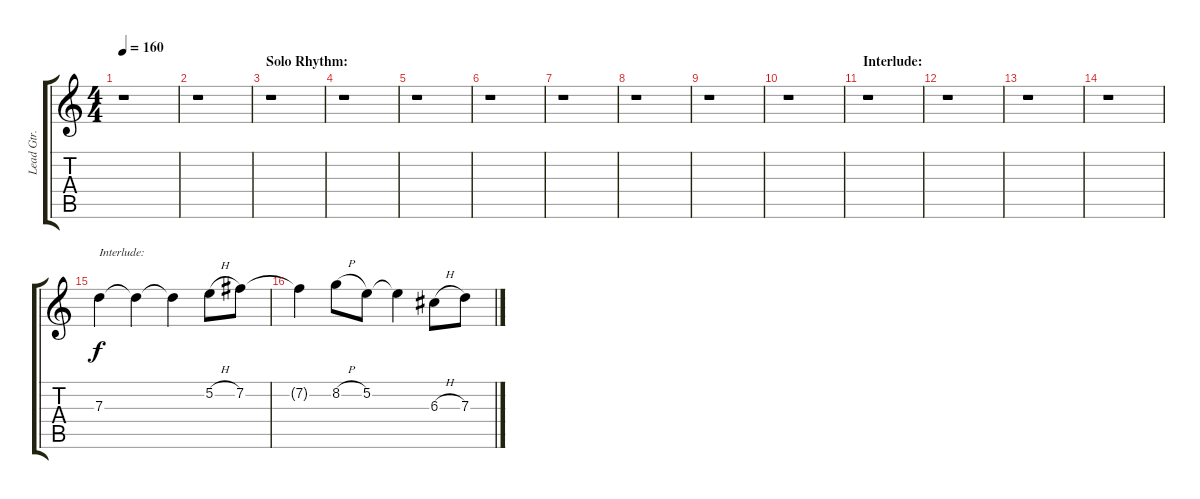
\track ("Lead Gtr. 2" "Lead Gtr. ") {instrument distortionguitar}
\staff {score tabs}
\tuning (E4 B3 G3 D3 A2 E2) {hide}
\ts (4 4)
\tempo 160
\clef g2
\ks c
r.1{dy f} |
r.1 |
\section ("" "Solo Rhythm:")
r.1 |
r.1 |
r.1 |
r.1 |
r.1 |
r.1 |
r.1 |
r.1 |
\section ("" "Interlude:")
r.1 |
r.1 |
r.1 |
r.1 |
7.3.4{txt "Interlude:"} 7.3{t}.4 7.3{t}.4 5.2{h}.8 7.2.8 |
7.2{t}.4 8.2{h}.8 5.2.8 5.2{t}.4 6.3{h}.8 7.3.8
